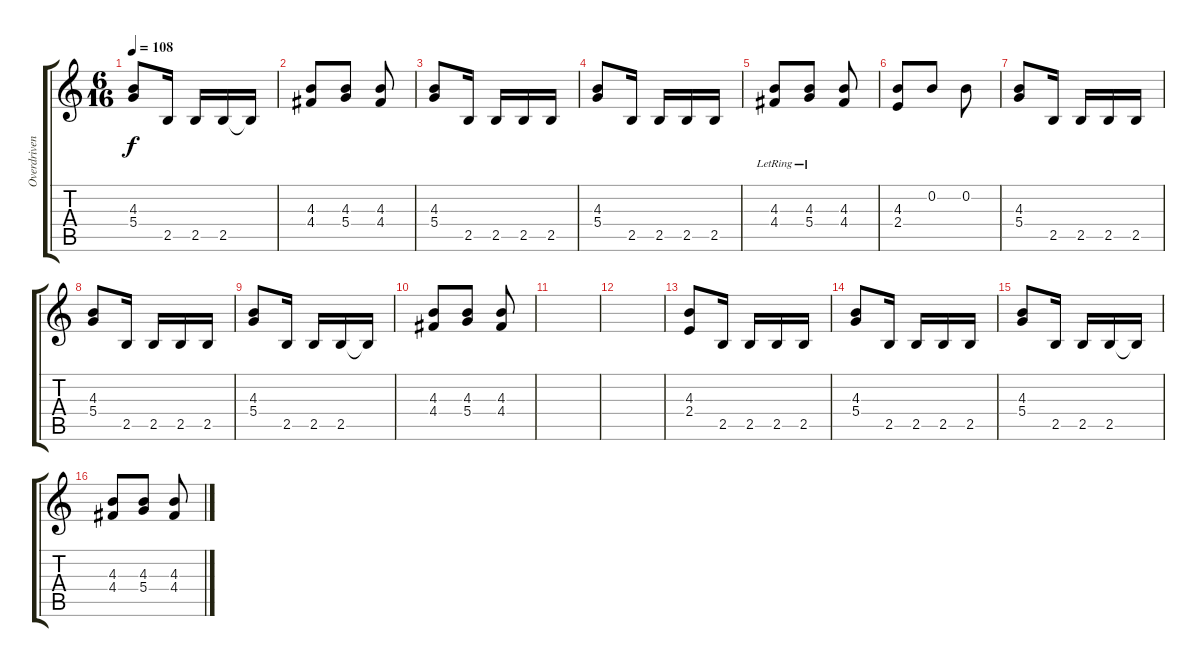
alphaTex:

\track ("Overdriven Guitar 2" "Overdriven") {instrument overdrivenguitar}
\staff {score tabs}
\tuning (E4 B3 G3 D3 A2 E2) {hide}
\ts (6 16)
\tempo 108
\clef g2
\ks c
(4.3 5.4).8{dy f} 2.5.16 2.5.16 2.5.16 2.5{t}.16 |
(4.3 4.4).8 (4.3 5.4).8 (4.3 4.4).8 |
(4.3 5.4).8 2.5.16 2.5.16 2.5.16 2.5.16 |
(4.3 5.4).8 2.5.16 2.5.16 2.5.16 2.5.16 |
(4.3 4.4{lr}).8 (4.3{lr} 5.4).8 (4.3 4.4).8 |
(4.3 2.4).8 0.2.8 0.2.8 |
(4.3 5.4).8 2.5.16 2.5.16 2.5.16 2.5.16 |
(4.3 5.4).8 2.5.16 2.5.16 2.5.16 2.5.16 |
(4.3 5.4).8 2.5.16 2.5.16 2.5.16 2.5{t}.16 |
(4.3 4.4).8 (4.3 5.4).8 (4.3 4.4).8 |
|
|
(4.3 2.4).8 2.5.16 2.5.16 2.5.16 2.5.16 |
(4.3 5.4).8 2.5.16 2.5.16 2.5.16 2.5.16 |
(4.3 5.4).8 2.5.16 2.5.16 2.5.16 2.5{t}.16 |
(4.3 4.4).8 (4.3 5.4).8 (4.3 4.4).8
